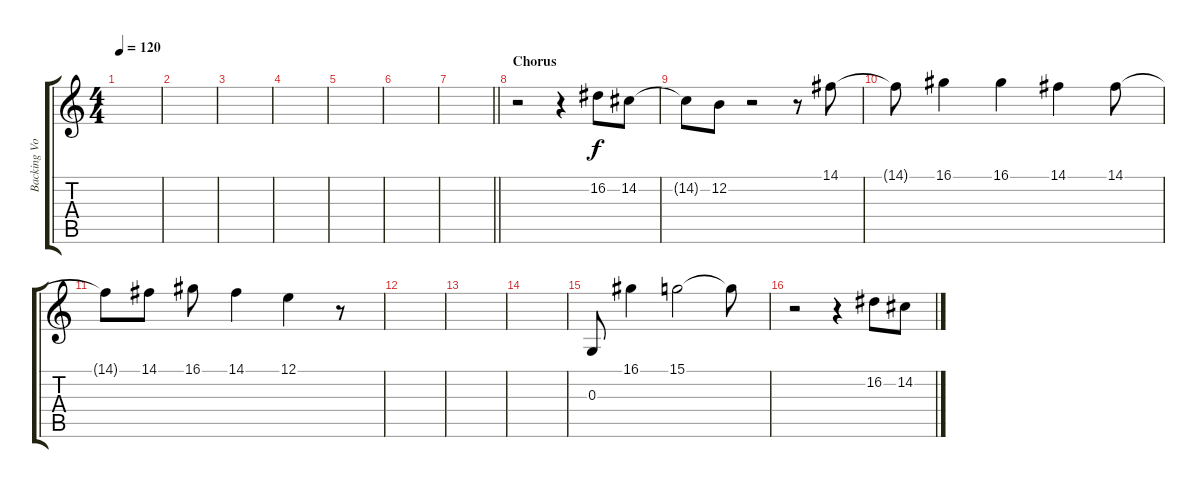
\track ("Backing Vocals" "Backing Vo") {instrument choiraahs}
\staff {score tabs}
\tuning (E4 B3 G3 D3 A2 E2) {hide}
\ts (4 4)
\tempo 120
\clef g2
\ks c
|
|
|
|
|
|
\barLineRight lightlight
|
\section ("" "Chorus")
r.2 r.4 16.2.8 14.2.8 |
14.2{t}.8 12.2.8 r.2 r.8 14.1.8 |
14.1{t}.8 16.1.4 16.1.4 14.1.4 14.1.8 |
14.1{t}.8 14.1.8 16.1.8 14.1.4 12.1.4 r.8 |
|
|
|
0.3.8 16.1.4 15.1.2 15.1{t}.8 |
r.2 r.4 16.2.8 14.2.8
